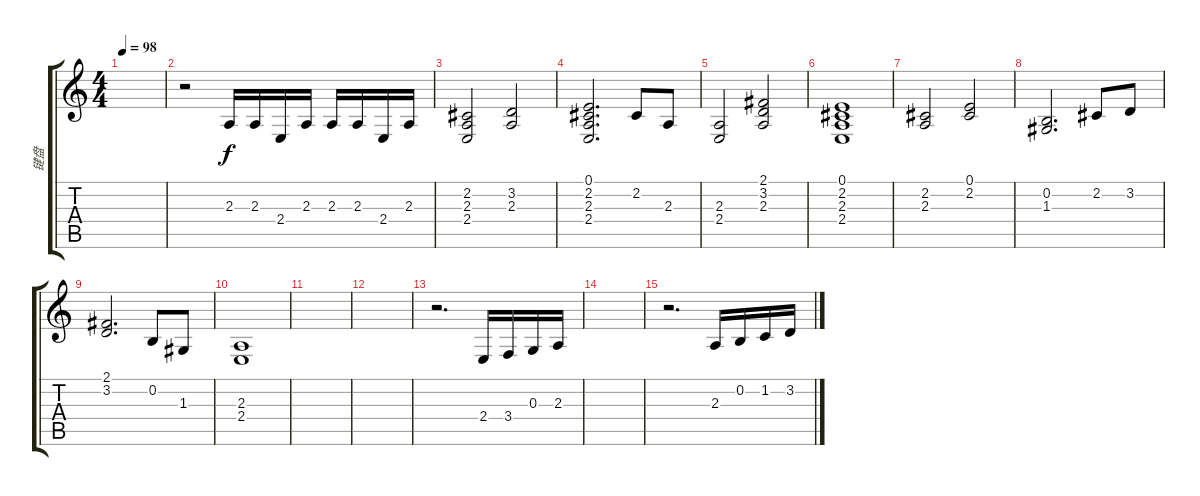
\track ("键盘" "键盘") {instrument electricgrandpiano}
\staff {score tabs}
\tuning (E4 B3 G3 D3 A2 E2) {hide}
\ts (4 4)
\tempo 98
\clef g2
\ks c
|
r.2 2.3.16 2.3.16 2.4.16 2.3.16 2.3.16 2.3.16 2.4.16 2.3.16 |
(2.2 2.3 2.4).2 (3.2 2.3).2 |
(0.1 2.2 2.3 2.4).2{d} 2.2.8 2.3.8 |
(2.3 2.4).2 (2.1 3.2 2.3).2 |
(0.1 2.2 2.3 2.4).1 |
(2.2 2.3).2 (0.1 2.2).2 |
(0.2 1.3).2{d} 2.2.8 3.2.8 |
(2.1 3.2).2{d} 0.2.8 1.3.8 |
(2.3 2.4).1 |
|
|
r.2{d} 2.4.16 3.4.16 0.3.16 2.3.16 |
|
r.2{d} 2.3.16 0.2.16 1.2.16 3.2.16
